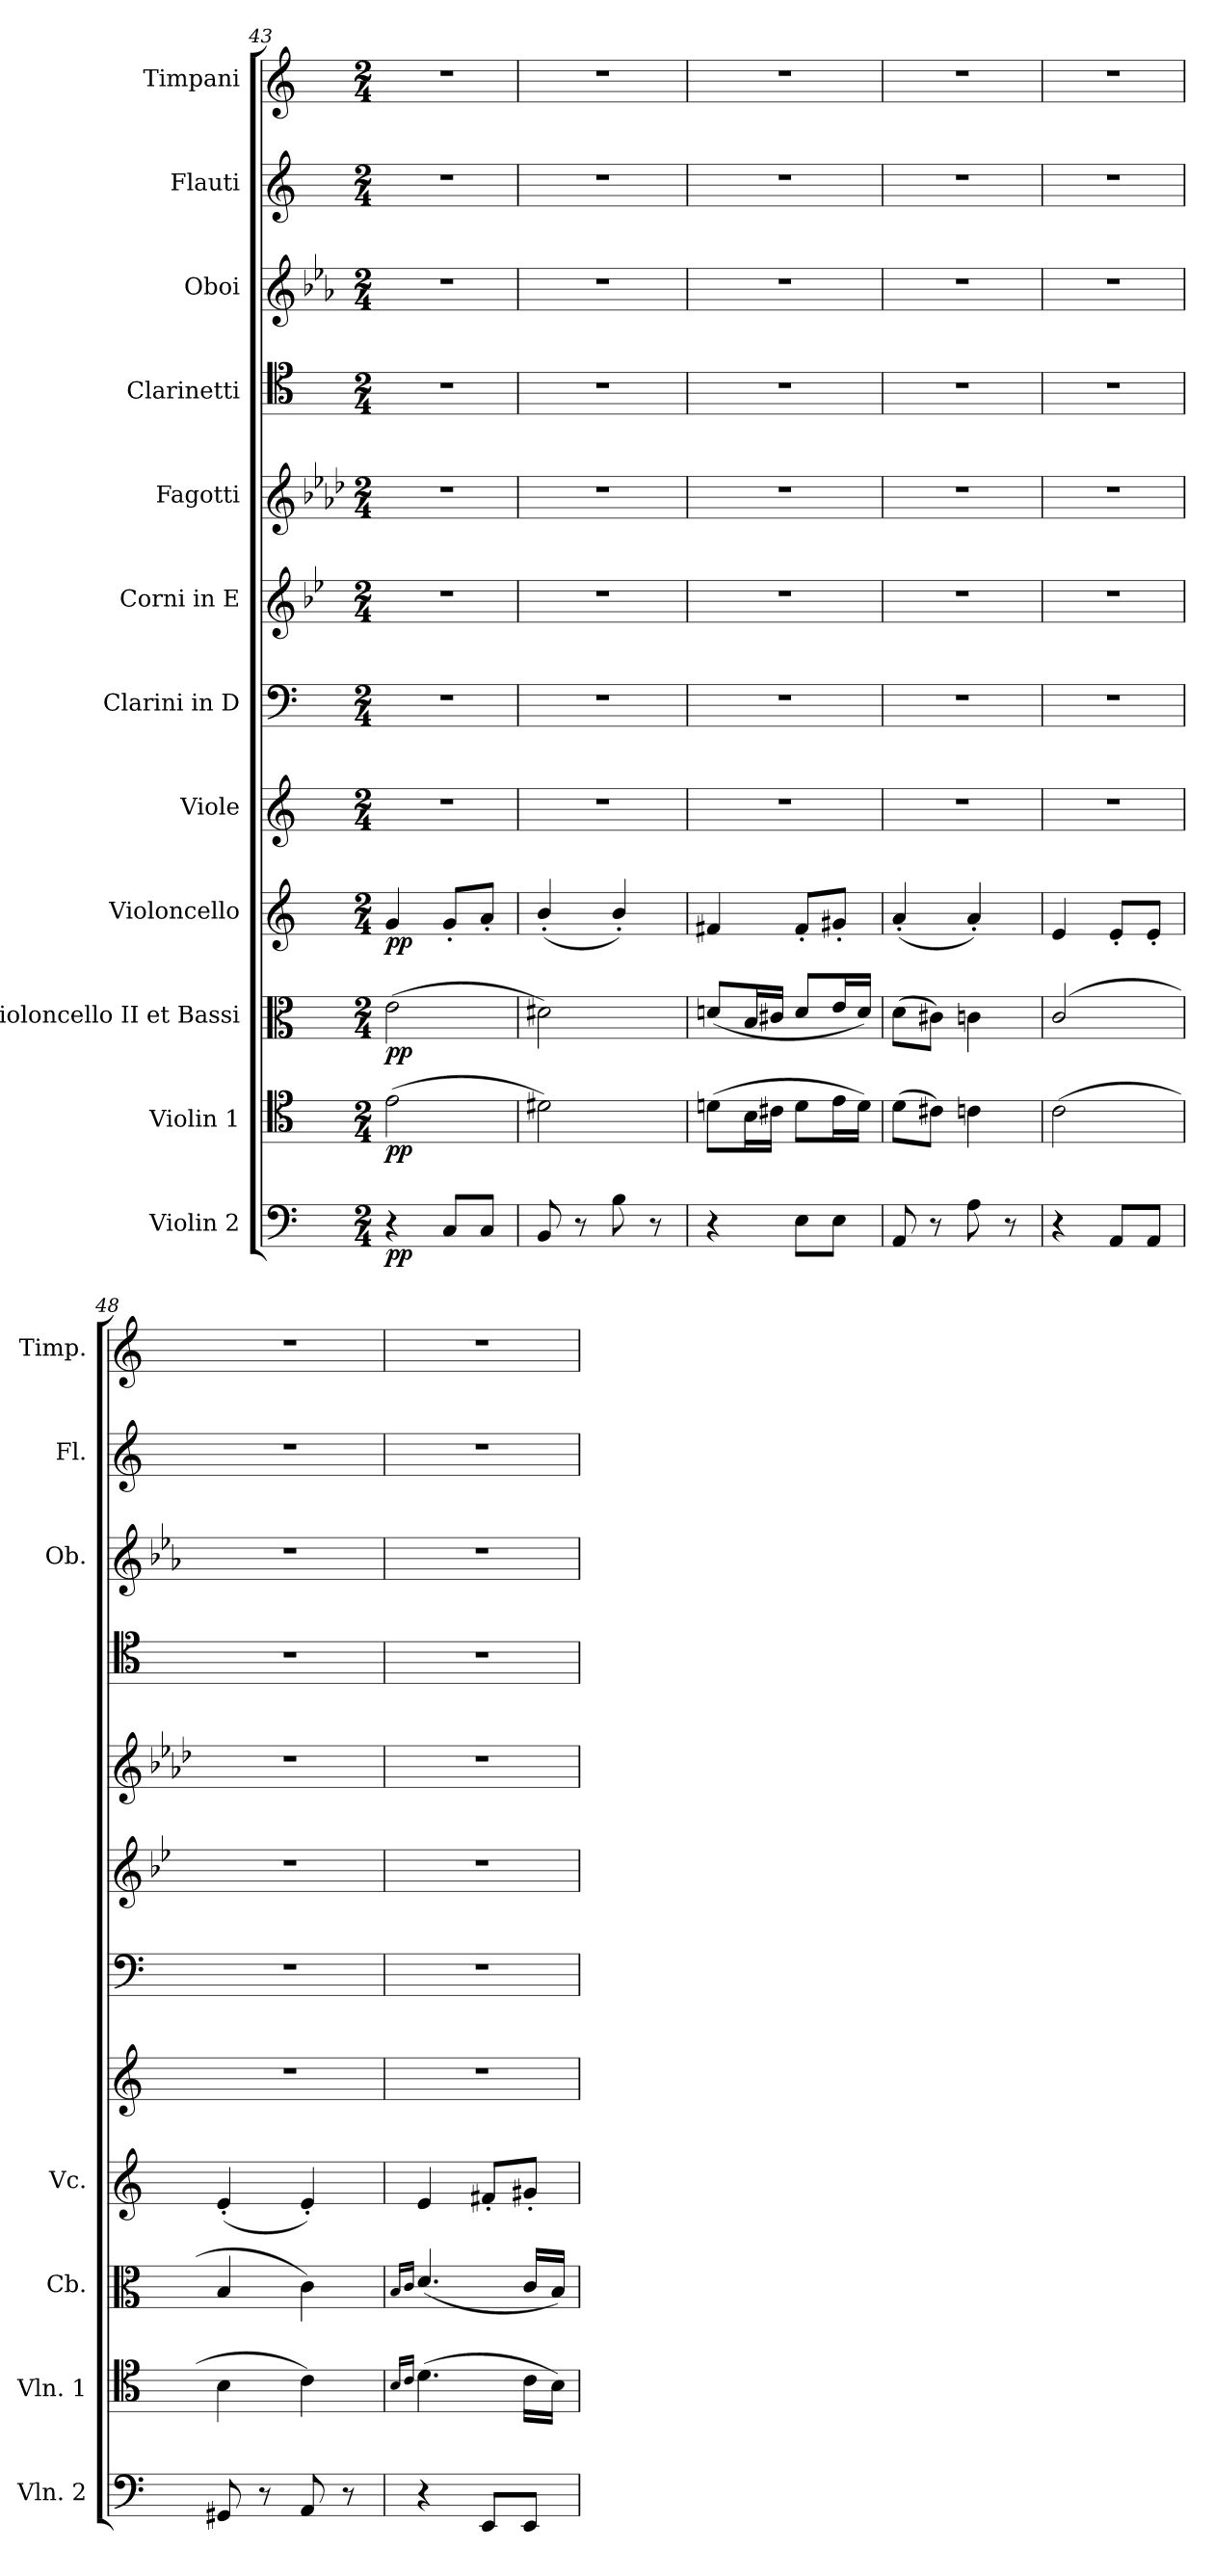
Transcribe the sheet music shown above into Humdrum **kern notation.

**kern	**dynam	**kern	**dynam	**kern	**dynam	**kern	**dynam	**kern	**kern	**kern	**kern	**kern	**kern	**kern	**kern
*part12	*part12	*part11	*part11	*part10	*part10	*part9	*part9	*part8	*part7	*part6	*part5	*part4	*part3	*part2	*part1
*staff12	*staff12	*staff11	*staff11	*staff10	*staff10	*staff9	*staff9	*staff8	*staff7	*staff6	*staff5	*staff4	*staff3	*staff2	*staff1
*I"Violin 2	*	*I"Violin 1	*	*I"Violoncello II et Bassi	*	*I"Violoncello	*	*I"Viole	*I"Clarini in D	*I"Corni in E	*I"Fagotti	*I"Clarinetti	*I"Oboi	*I"Flauti	*I"Timpani
*I'Vln. 2	*	*I'Vln. 1	*	*I'Cb.	*	*I'Vc.	*	*	*	*	*	*	*I'Ob.	*I'Fl.	*I'Timp.
*clefF4	*	*clefC4	*	*clefC3	*	*clefG2	*	*clefG2	*clefF4	*clefG2	*clefG2	*clefC4	*clefG2	*clefG2	*clefG2
*ITrd7c12	*	*	*	*	*	*	*	*	*	*ITrd-1c-2	*ITrd5c8	*	*ITrd2c3	*	*
*k[]	*	*k[]	*	*k[]	*	*k[]	*	*k[]	*k[]	*k[]	*k[]	*k[]	*k[]	*k[]	*k[]
*M2/4	*	*M2/4	*	*M2/4	*	*M2/4	*	*M2/4	*M2/4	*M2/4	*M2/4	*M2/4	*M2/4	*M2/4	*M2/4
=43	=43	=43	=43	=43	=43	=43	=43	=43	=43	=43	=43	=43	=43	=43	=43
!	!LO:DY:b	!	!LO:DY:b	!	!LO:DY:b	!	!LO:DY:b	!	!	!	!	!	!	!	!
4r	pp	(>2e\	pp	(>2e\	pp	4g/	pp	2r	2r	2r	2r	2r	2r	2r	2r
8CC/L	.	.	.	.	.	8g'/L	.	.	.	.	.	.	.	.	.
8CC/J	.	.	.	.	.	8a'/J	.	.	.	.	.	.	.	.	.
=44	=44	=44	=44	=44	=44	=44	=44	=44	=44	=44	=44	=44	=44	=44	=44
8BBB/	.	2d#X\)	.	2d#X\)	.	(<4b'/	.	2r	2r	2r	2r	2r	2r	2r	2r
8r	.	.	.	.	.	.	.	.	.	.	.	.	.	.	.
8BB\	.	.	.	.	.	4b'/)	.	.	.	.	.	.	.	.	.
8r	.	.	.	.	.	.	.	.	.	.	.	.	.	.	.
=45	=45	=45	=45	=45	=45	=45	=45	=45	=45	=45	=45	=45	=45	=45	=45
4r	.	(>8dn\L	.	(<8dn/L	.	4f#X/	.	2r	2r	2r	2r	2r	2r	2r	2r
.	.	16B\L	.	16B/L	.	.	.	.	.	.	.	.	.	.	.
.	.	16c#X\JJ	.	16c#X/JJ	.	.	.	.	.	.	.	.	.	.	.
8EE\L	.	8d\L	.	8d/L	.	8f#'/L	.	.	.	.	.	.	.	.	.
8EE\J	.	16e\L	.	16e/L	.	8g#X'/J	.	.	.	.	.	.	.	.	.
.	.	16d\JJ)	.	16d/JJ)	.	.	.	.	.	.	.	.	.	.	.
!!LO:PB:g=z
=46	=46	=46	=46	=46	=46	=46	=46	=46	=46	=46	=46	=46	=46	=46	=46
8AAA/	.	(>8d\L	.	(>8d\L	.	(<4a'/	.	2r	2r	2r	2r	2r	2r	2r	2r
8r	.	8c#X\J)	.	8c#X\J)	.	.	.	.	.	.	.	.	.	.	.
8AA\	.	4cn\	.	4cn\	.	4a'/)	.	.	.	.	.	.	.	.	.
8r	.	.	.	.	.	.	.	.	.	.	.	.	.	.	.
=47	=47	=47	=47	=47	=47	=47	=47	=47	=47	=47	=47	=47	=47	=47	=47
4r	.	(>2c\	.	(<2c/	.	4e/	.	2r	2r	2r	2r	2r	2r	2r	2r
8AAA/L	.	.	.	.	.	8e'/L	.	.	.	.	.	.	.	.	.
8AAA/J	.	.	.	.	.	8e'/J	.	.	.	.	.	.	.	.	.
=48	=48	=48	=48	=48	=48	=48	=48	=48	=48	=48	=48	=48	=48	=48	=48
8GGG#X/	.	4B\	.	4B/	.	(<4e'/	.	2r	2r	2r	2r	2r	2r	2r	2r
8r	.	.	.	.	.	.	.	.	.	.	.	.	.	.	.
8AAA/	.	4c\)	.	4c\)	.	4e'/)	.	.	.	.	.	.	.	.	.
8r	.	.	.	.	.	.	.	.	.	.	.	.	.	.	.
=49	=49	=49	=49	=49	=49	=49	=49	=49	=49	=49	=49	=49	=49	=49	=49
.	.	16qqB/LL	.	16qqB/LL	.	.	.	.	.	.	.	.	.	.	.
.	.	16qqc/JJ	.	16qqc/JJ	.	.	.	.	.	.	.	.	.	.	.
4r	.	(>4.d\	.	(<4.d/	.	4e/	.	2r	2r	2r	2r	2r	2r	2r	2r
8EEE/L	.	.	.	.	.	8f#X'/L	.	.	.	.	.	.	.	.	.
8EEE/J	.	16c\LL	.	16c/LL	.	8g#X'/J	.	.	.	.	.	.	.	.	.
.	.	16B\JJ)	.	16B/JJ)	.	.	.	.	.	.	.	.	.	.	.
=	=	=	=	=	=	=	=	=	=	=	=	=	=	=	=
*-	*-	*-	*-	*-	*-	*-	*-	*-	*-	*-	*-	*-	*-	*-	*-
